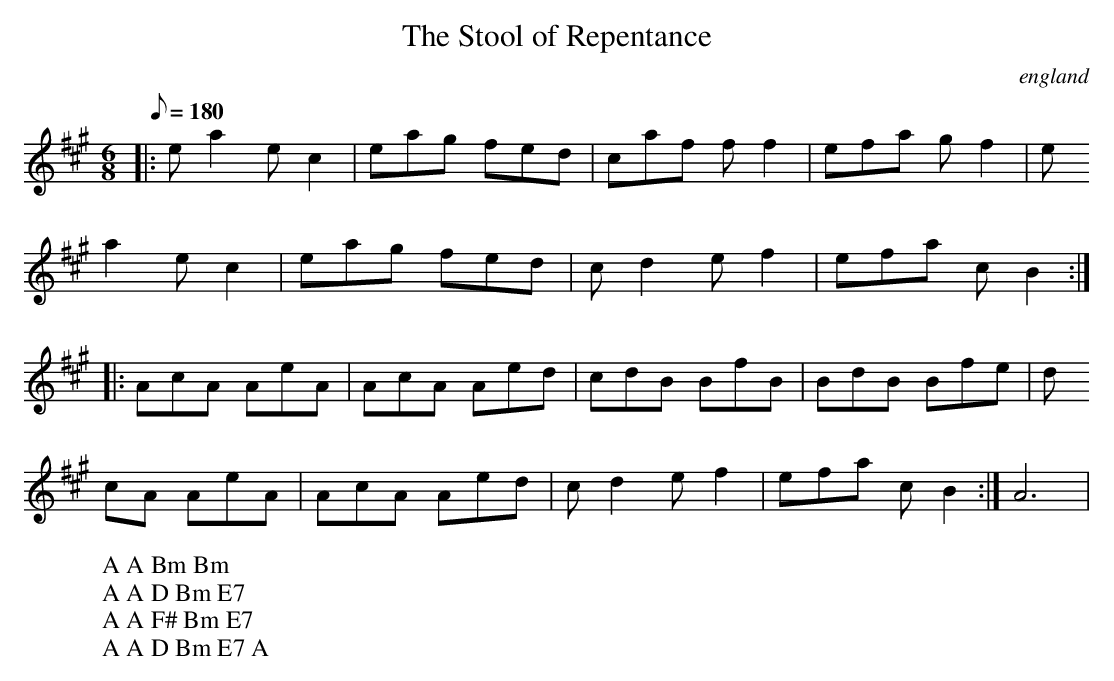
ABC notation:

X:1
T:The Stool of Repentance
O:england
M:6/8
L:1/8
Q:180
K:A
|:ea2 ec2|eag fed|caf ff2|efa gf2|e
W: A A Bm Bm
a2 ec2|eag fed|cd2 ef2|efa cB2:|
W: A A D Bm E7
|:AcA AeA|AcA Aed|cdB BfB|BdB Bfe|d
W: A A F# Bm E7
cA AeA|AcA Aed|cd2 ef2|efa cB2:|A6|
W: A A D Bm E7 A
